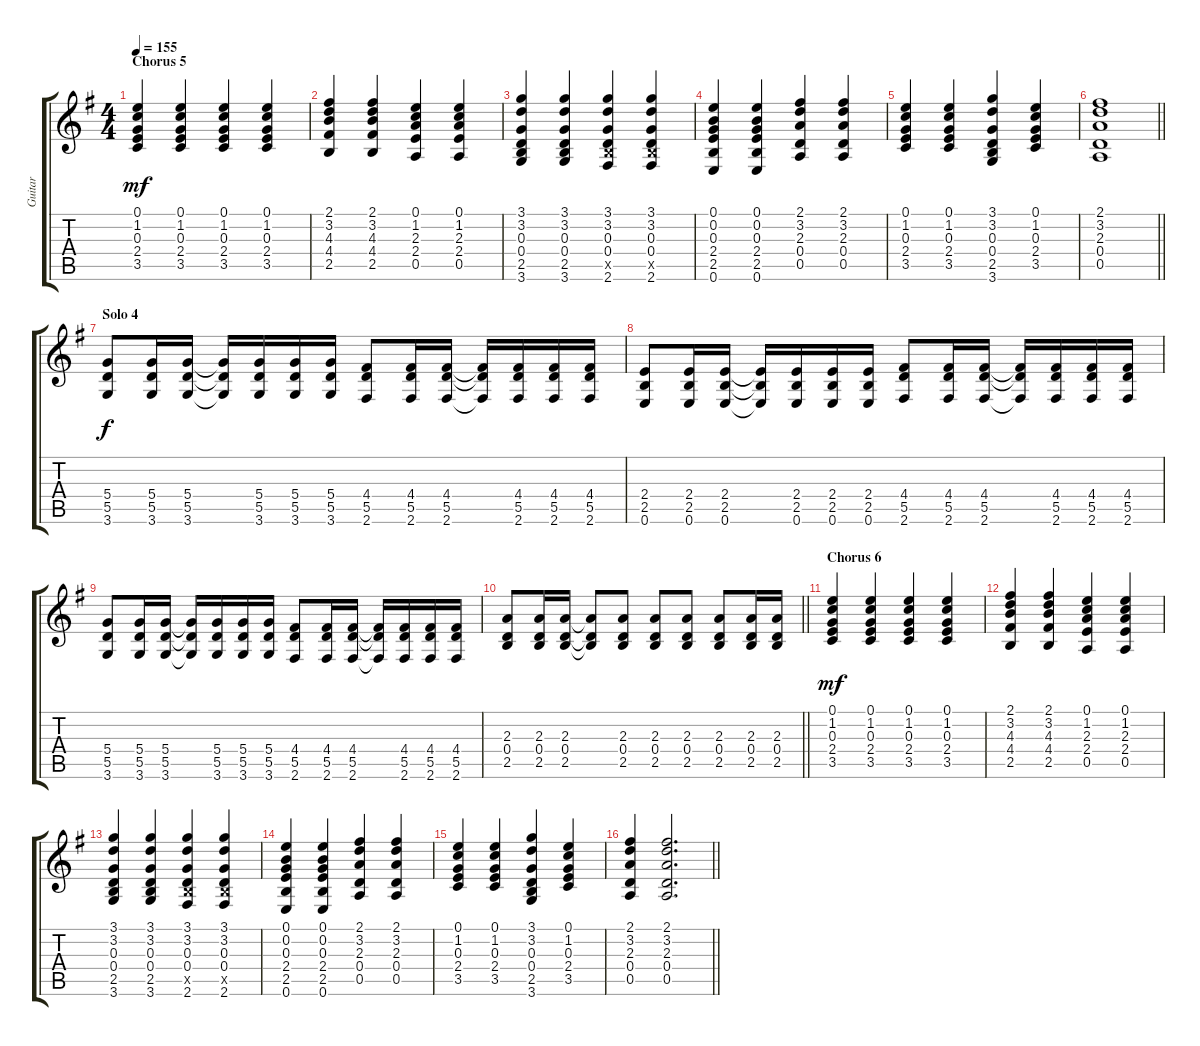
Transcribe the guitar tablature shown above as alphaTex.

\track ("Guitar" "Guitar") {instrument distortionguitar}
\staff {score tabs}
\tuning (E4 B3 G3 D3 A2 E2) {hide}
\ts (4 4)
\section ("" "Chorus 5")
\tempo 155
\clef g2
\ks g
(0.1 1.2 0.3 2.4 3.5).4{dy mf} (0.1 1.2 0.3 2.4 3.5).4 (0.1 1.2 0.3 2.4 3.5).4 (0.1 1.2 0.3 2.4 3.5).4 |
(2.1 3.2 4.3 4.4 2.5).4 (2.1 3.2 4.3 4.4 2.5).4 (0.1 1.2 2.3 2.4 0.5).4 (0.1 1.2 2.3 2.4 0.5).4 |
(3.1 3.2 0.3 0.4 2.5 3.6).4 (3.1 3.2 0.3 0.4 2.5 3.6).4 (3.1 3.2 0.3 0.4 2.5{x} 2.6).4 (3.1 3.2 0.3 0.4 2.5{x} 2.6).4 |
(0.1 0.2 0.3 2.4 2.5 0.6).4 (0.1 0.2 0.3 2.4 2.5 0.6).4 (2.1 3.2 2.3 0.4 0.5).4 (2.1 3.2 2.3 0.4 0.5).4 |
(0.1 1.2 0.3 2.4 3.5).4 (0.1 1.2 0.3 2.4 3.5).4 (3.1 3.2 0.3 0.4 2.5 3.6).4 (0.1 1.2 0.3 2.4 3.5).4 |
\barLineRight lightlight
(2.1 3.2 2.3 0.4 0.5).1 |
\section ("" "Solo 4")
(5.4 5.5 3.6).8{dy f} (5.4 5.5 3.6).16 (5.4 5.5 3.6).16 (5.4{t} 5.5{t} 3.6{t}).16 (5.4 5.5 3.6).16 (5.4 5.5 3.6).16 (5.4 5.5 3.6).16 (4.4 5.5 2.6).8 (4.4 5.5 2.6).16 (4.4 5.5 2.6).16 (4.4{t} 5.5{t} 2.6{t}).16 (4.4 5.5 2.6).16 (4.4 5.5 2.6).16 (4.4 5.5 2.6).16 |
(2.4 2.5 0.6).8 (2.4 2.5 0.6).16 (2.4 2.5 0.6).16 (2.4{t} 2.5{t} 0.6{t}).16 (2.4 2.5 0.6).16 (2.4 2.5 0.6).16 (2.4 2.5 0.6).16 (4.4 5.5 2.6).8 (4.4 5.5 2.6).16 (4.4 5.5 2.6).16 (4.4{t} 5.5{t} 2.6{t}).16 (4.4 5.5 2.6).16 (4.4 5.5 2.6).16 (4.4 5.5 2.6).16 |
(5.4 5.5 3.6).8 (5.4 5.5 3.6).16 (5.4 5.5 3.6).16 (5.4{t} 5.5{t} 3.6{t}).16 (5.4 5.5 3.6).16 (5.4 5.5 3.6).16 (5.4 5.5 3.6).16 (4.4 5.5 2.6).8 (4.4 5.5 2.6).16 (4.4 5.5 2.6).16 (4.4{t} 5.5{t} 2.6{t}).16 (4.4 5.5 2.6).16 (4.4 5.5 2.6).16 (4.4 5.5 2.6).16 |
\barLineRight lightlight
(2.3 0.4 2.5).8 (2.3 0.4 2.5).16 (2.3 0.4 2.5).16 (2.3{t} 0.4{t} 2.5{t}).8 (2.3 0.4 2.5).8 (2.3 0.4 2.5).8 (2.3 0.4 2.5).8 (2.3 0.4 2.5).8 (2.3 0.4 2.5).16 (2.3 0.4 2.5).16 |
\section ("" "Chorus 6")
(0.1 1.2 0.3 2.4 3.5).4{dy mf} (0.1 1.2 0.3 2.4 3.5).4 (0.1 1.2 0.3 2.4 3.5).4 (0.1 1.2 0.3 2.4 3.5).4 |
(2.1 3.2 4.3 4.4 2.5).4 (2.1 3.2 4.3 4.4 2.5).4 (0.1 1.2 2.3 2.4 0.5).4 (0.1 1.2 2.3 2.4 0.5).4 |
(3.1 3.2 0.3 0.4 2.5 3.6).4 (3.1 3.2 0.3 0.4 2.5 3.6).4 (3.1 3.2 0.3 0.4 2.5{x} 2.6).4 (3.1 3.2 0.3 0.4 2.5{x} 2.6).4 |
(0.1 0.2 0.3 2.4 2.5 0.6).4 (0.1 0.2 0.3 2.4 2.5 0.6).4 (2.1 3.2 2.3 0.4 0.5).4 (2.1 3.2 2.3 0.4 0.5).4 |
(0.1 1.2 0.3 2.4 3.5).4 (0.1 1.2 0.3 2.4 3.5).4 (3.1 3.2 0.3 0.4 2.5 3.6).4 (0.1 1.2 0.3 2.4 3.5).4 |
\barLineRight lightlight
(2.1 3.2 2.3 0.4 0.5).4 (2.1 3.2 2.3 0.4 0.5).2{d}
